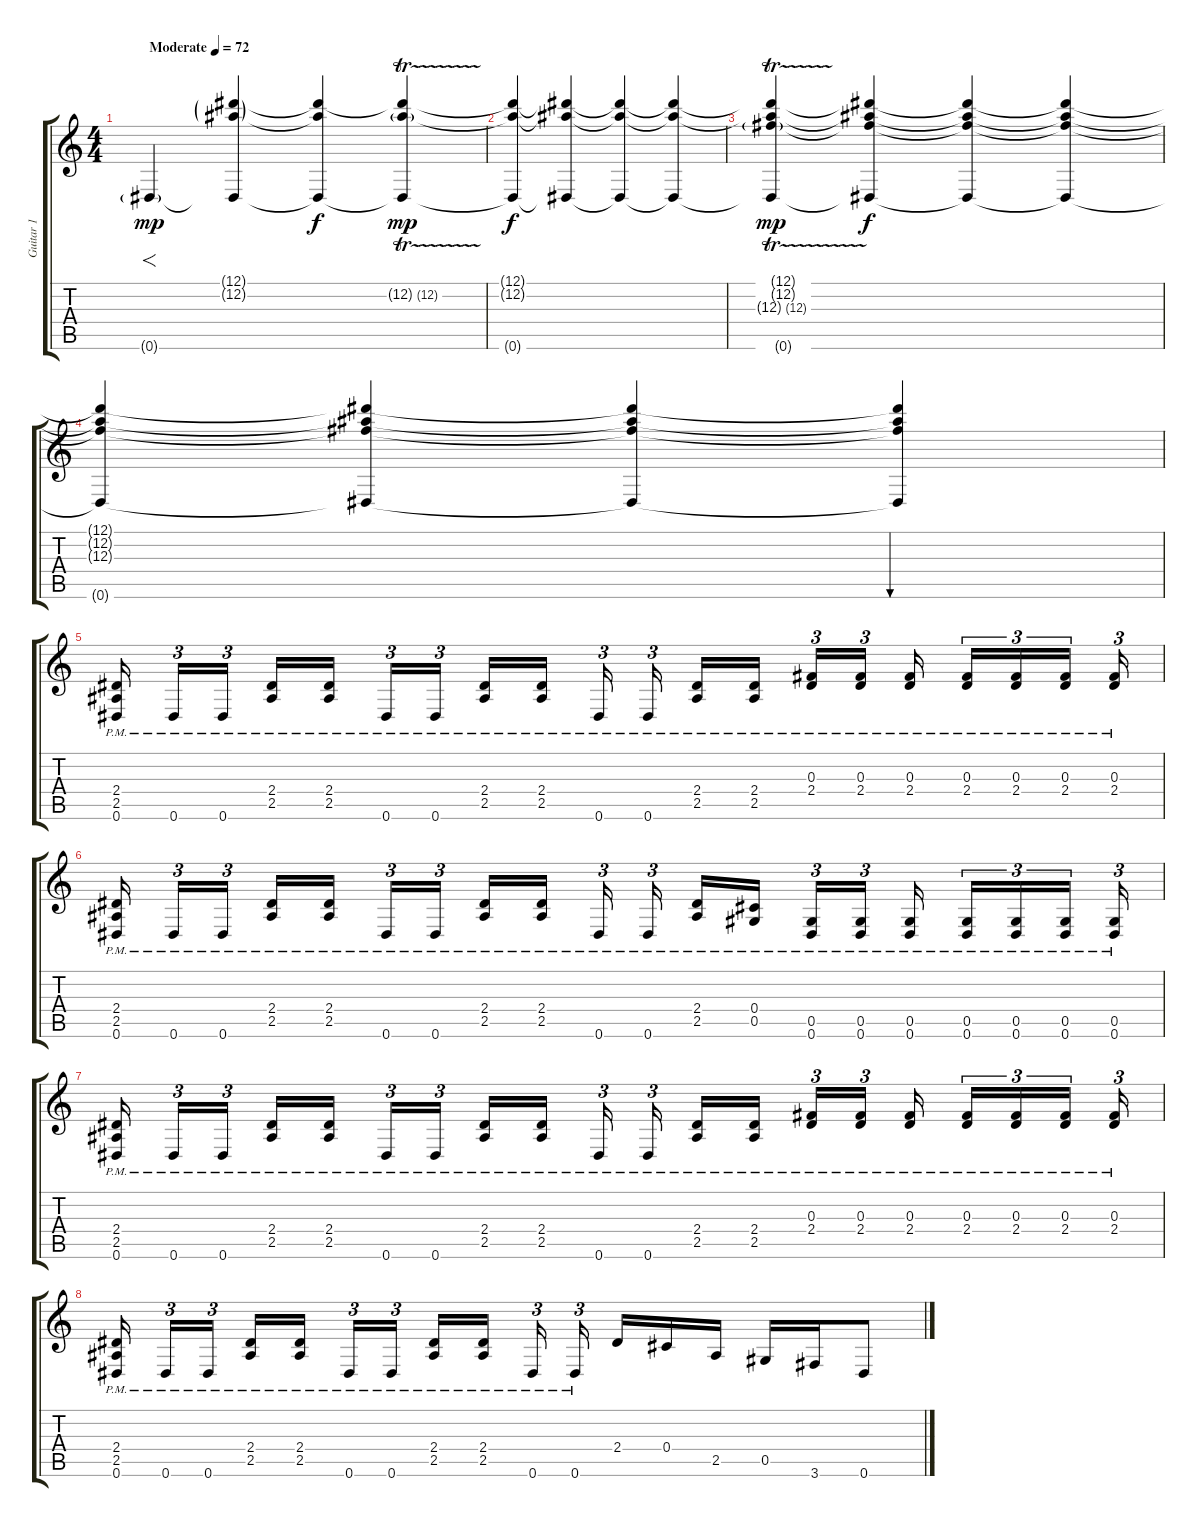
\track ("Guitar 1" "Guitar 1") {instrument distortionguitar}
\staff {score tabs}
\tuning (Eb4 Bb3 Gb3 Db3 Ab2 Eb2) {hide}
\ts (4 4)
\tempo (72 "Moderate")
\clef g2
\ks c
0.6{g}.4{f dy mp instrument distortionguitar} (12.1{g} 12.2{g} 0.6{t}).4 (12.1{t} 12.2{t} 0.6{t}).4{dy f} (12.1{t} 12.2{tr (12 32) g} 0.6{t}).4{dy mp} |
(12.1{t} 12.2{t} 0.6{t}).4{dy f} (12.1{t} 12.2{t} 0.6{t}).4 (12.1{t} 12.2{t} 0.6{t}).4 (12.1{t} 12.2{t} 0.6{t}).4 |
(12.1{t} 12.2{t} 12.3{tr (12 32) g} 0.6{t}).4{dy mp} (12.1{t} 12.2{t} 12.3{t} 0.6{t}).4{dy f} (12.1{t} 12.2{t} 12.3{t} 0.6{t}).4 (12.1{t} 12.2{t} 12.3{t} 0.6{t}).4 |
(12.1{t} 12.2{t} 12.3{t} 0.6{t}).4 (12.1{t} 12.2{t} 12.3{t} 0.6{t}).4 (12.1{t} 12.2{t} 12.3{t} 0.6{t}).4 (12.1{t} 12.2{t} 12.3{t} 0.6{t}).4{bu 120} |
(2.4{pm} 2.5{pm} 0.6{pm}).16{beam splitsecondary} 0.6{pm}.16{tu (3 2)} 0.6{pm}.16{tu (3 2) beam splitsecondary} (2.4{pm} 2.5{pm}).16 (2.4{pm} 2.5{pm}).16 0.6{pm}.16{tu (3 2)} 0.6{pm}.16{tu (3 2) beam splitsecondary} (2.4{pm} 2.5{pm}).16 (2.4{pm} 2.5{pm}).16{beam splitsecondary} 0.6{pm}.16{tu (3 2)} 0.6{pm}.16{tu (3 2) beam splitsecondary} (2.4{pm} 2.5{pm}).16 (2.4{pm} 2.5{pm}).16{beam splitsecondary} (0.3{pm} 2.4{pm}).16{tu (3 2)} (0.3{pm} 2.4{pm}).16{tu (3 2)} (0.3{pm} 2.4{pm}).16{beam splitsecondary} (0.3{pm} 2.4{pm}).16{tu (3 2)} (0.3{pm} 2.4{pm}).16{tu (3 2)} (0.3{pm} 2.4{pm}).16{tu (3 2) beam splitsecondary} (0.3{pm} 2.4{pm}).16{tu (3 2)} |
(2.4{pm} 2.5{pm} 0.6{pm}).16{beam splitsecondary} 0.6{pm}.16{tu (3 2)} 0.6{pm}.16{tu (3 2) beam splitsecondary} (2.4{pm} 2.5{pm}).16 (2.4{pm} 2.5{pm}).16 0.6{pm}.16{tu (3 2)} 0.6{pm}.16{tu (3 2) beam splitsecondary} (2.4{pm} 2.5{pm}).16 (2.4{pm} 2.5{pm}).16{beam splitsecondary} 0.6{pm}.16{tu (3 2)} 0.6{pm}.16{tu (3 2) beam splitsecondary} (2.4{pm} 2.5{pm}).16 (0.4{pm} 0.5{pm}).16{beam splitsecondary} (0.5{pm} 0.6{pm}).16{tu (3 2)} (0.5{pm} 0.6{pm}).16{tu (3 2)} (0.5{pm} 0.6{pm}).16{beam splitsecondary} (0.5{pm} 0.6{pm}).16{tu (3 2)} (0.5{pm} 0.6{pm}).16{tu (3 2)} (0.5{pm} 0.6{pm}).16{tu (3 2) beam splitsecondary} (0.5{pm} 0.6{pm}).16{tu (3 2)} |
(2.4{pm} 2.5{pm} 0.6{pm}).16{beam splitsecondary} 0.6{pm}.16{tu (3 2)} 0.6{pm}.16{tu (3 2) beam splitsecondary} (2.4{pm} 2.5{pm}).16 (2.4{pm} 2.5{pm}).16 0.6{pm}.16{tu (3 2)} 0.6{pm}.16{tu (3 2) beam splitsecondary} (2.4{pm} 2.5{pm}).16 (2.4{pm} 2.5{pm}).16{beam splitsecondary} 0.6{pm}.16{tu (3 2)} 0.6{pm}.16{tu (3 2) beam splitsecondary} (2.4{pm} 2.5{pm}).16 (2.4{pm} 2.5{pm}).16{beam splitsecondary} (0.3{pm} 2.4{pm}).16{tu (3 2)} (0.3{pm} 2.4{pm}).16{tu (3 2)} (0.3{pm} 2.4{pm}).16{beam splitsecondary} (0.3{pm} 2.4{pm}).16{tu (3 2)} (0.3{pm} 2.4{pm}).16{tu (3 2)} (0.3{pm} 2.4{pm}).16{tu (3 2) beam splitsecondary} (0.3{pm} 2.4{pm}).16{tu (3 2)} |
(2.4{pm} 2.5{pm} 0.6{pm}).16{beam splitsecondary} 0.6{pm}.16{tu (3 2)} 0.6{pm}.16{tu (3 2) beam splitsecondary} (2.4{pm} 2.5{pm}).16 (2.4{pm} 2.5{pm}).16 0.6{pm}.16{tu (3 2)} 0.6{pm}.16{tu (3 2) beam splitsecondary} (2.4{pm} 2.5{pm}).16 (2.4{pm} 2.5{pm}).16{beam splitsecondary} 0.6{pm}.16{tu (3 2)} 0.6{pm}.16{tu (3 2) beam splitsecondary} 2.4.16 0.4.16 2.5.16 0.5.16 3.6.16 0.6.8
